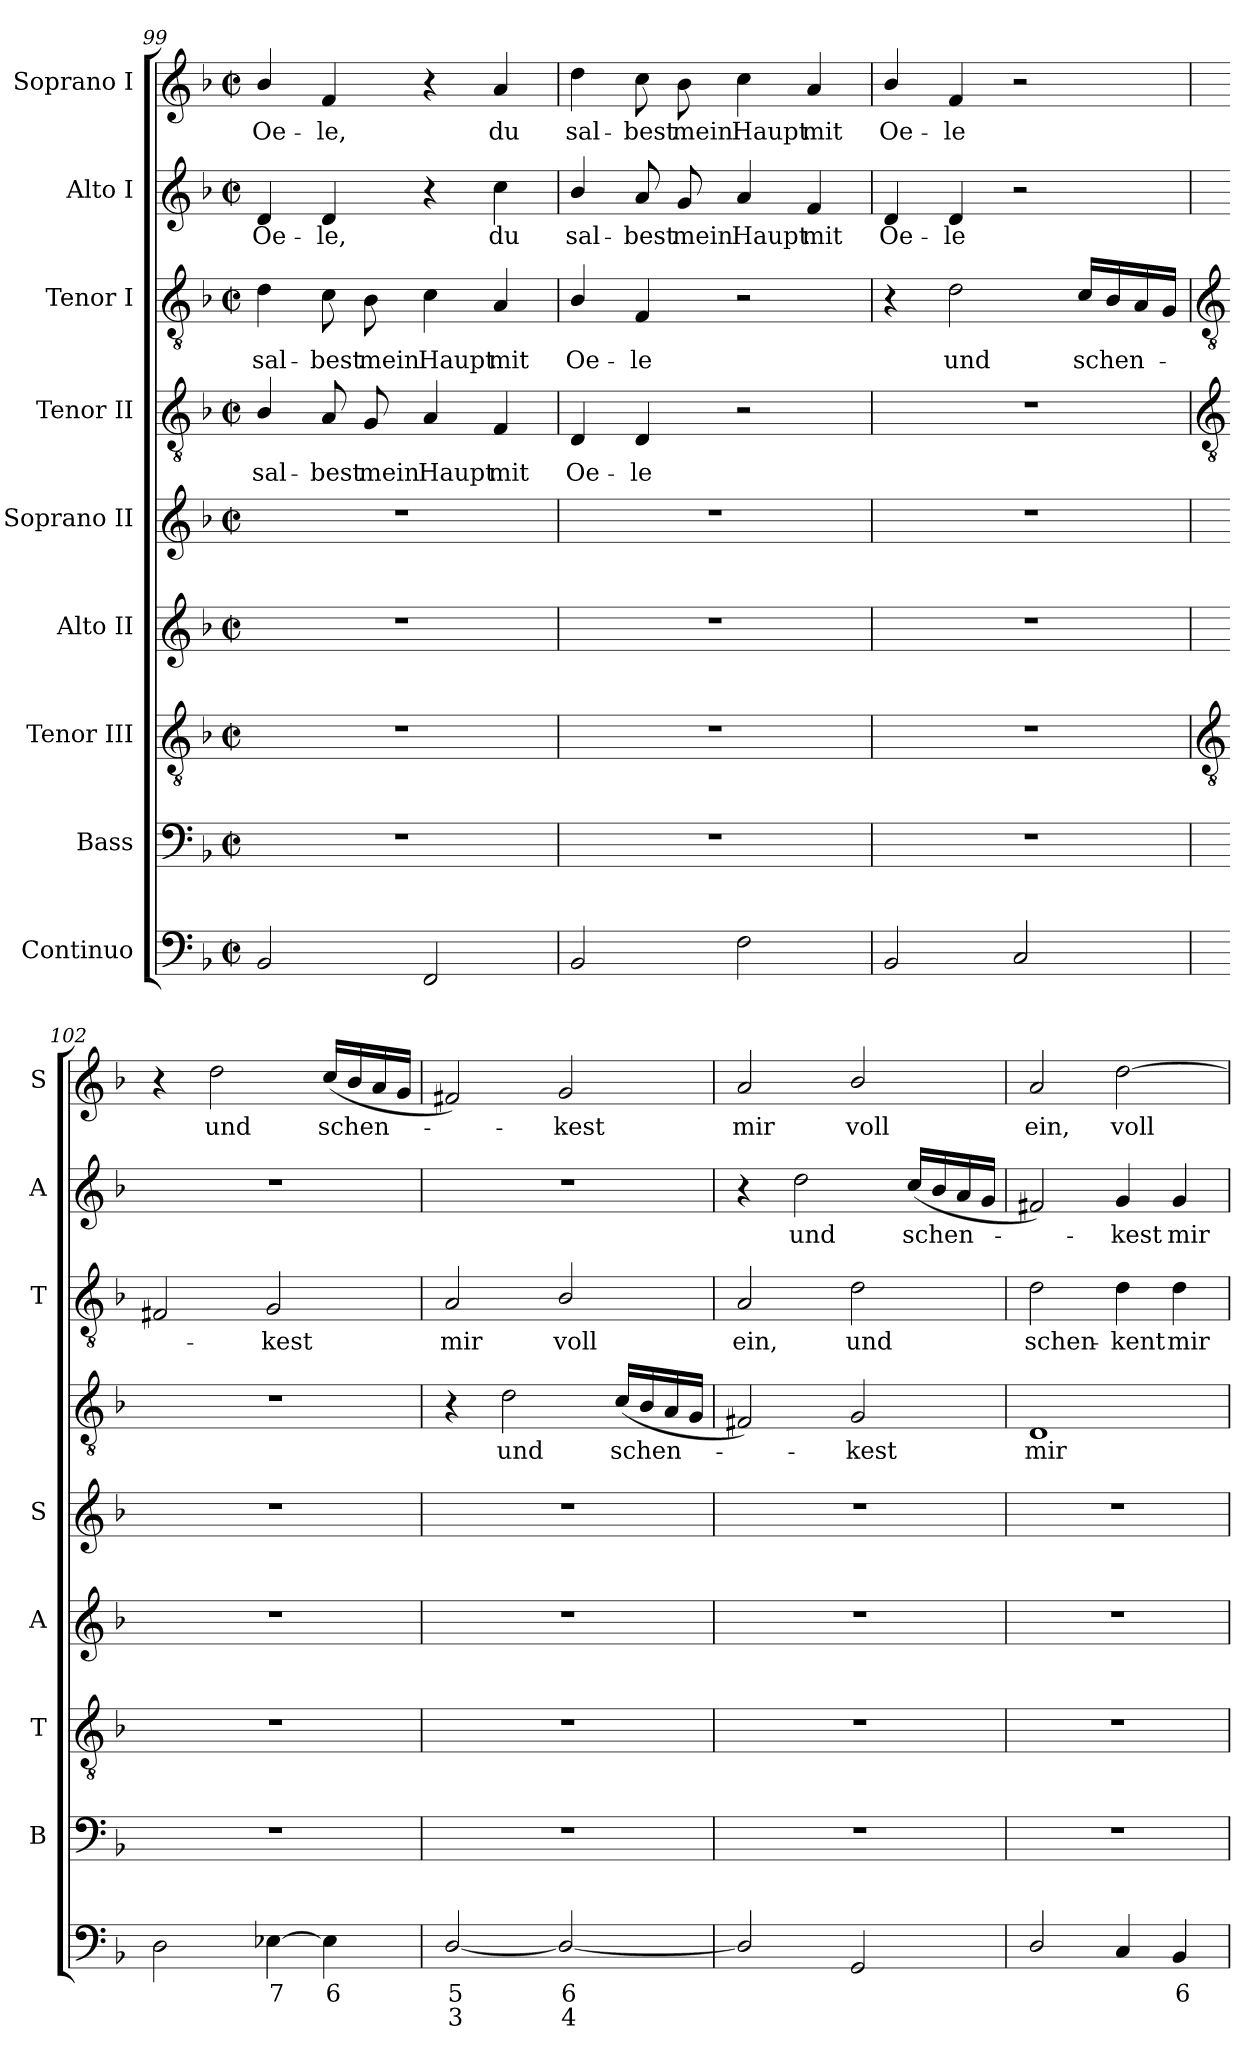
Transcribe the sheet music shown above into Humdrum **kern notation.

**kern	**text	**text	**kern	**kern	**kern	**kern	**kern	**text	**kern	**text	**kern	**text	**kern	**text
*part9	*part9	*part9	*part8	*part7	*part6	*part5	*part4	*part4	*part3	*part3	*part2	*part2	*part1	*part1
*staff9	*staff9	*staff9	*staff8	*staff7	*staff6	*staff5	*staff4	*staff4	*staff3	*staff3	*staff2	*staff2	*staff1	*staff1
*I"Continuo	*	*	*I"Bass	*I"Tenor III	*I"Alto II	*I"Soprano II	*I"Tenor II	*	*I"Tenor I	*	*I"Alto I	*	*I"Soprano I	*
*	*	*	*I'B	*I'T	*I'A	*I'S	*	*	*I'T	*	*I'A	*	*I'S	*
*clefF4	*	*	*clefF4	*clefGv2	*clefG2	*clefG2	*clefGv2	*	*clefGv2	*	*clefG2	*	*clefG2	*
*k[b-]	*	*	*k[b-]	*k[b-]	*k[b-]	*k[b-]	*k[b-]	*	*k[b-]	*	*k[b-]	*	*k[b-]	*
*F:	*	*	*F:	*F:	*F:	*F:	*F:	*	*F:	*	*F:	*	*F:	*
*M2/2	*	*	*M2/2	*M2/2	*M2/2	*M2/2	*M2/2	*	*M2/2	*	*M2/2	*	*M2/2	*
*met(c|)	*	*	*met(c|)	*met(c|)	*met(c|)	*met(c|)	*met(c|)	*	*met(c|)	*	*met(c|)	*	*met(c|)	*
=99	=99	=99	=99	=99	=99	=99	=99	=99	=99	=99	=99	=99	=99	=99
!	!	!	!	!	!	!	!	!LO:LY:b	!	!LO:LY:b	!	!LO:LY:b	!	!LO:LY:b
2BB-	.	.	1r	1r	1r	1r	4B-/	sal-	4d	sal-	4d	Oe-	4b-/	Oe-
!	!	!	!	!	!	!	!	!LO:LY:b	!	!LO:LY:b	!	!LO:LY:b	!	!LO:LY:b
.	.	.	.	.	.	.	8A	-best	8c	-best	4d	-le,	4f	-le,
!	!	!	!	!	!	!	!	!LO:LY:b	!	!LO:LY:b	!	!	!	!
.	.	.	.	.	.	.	8G	mein	8B-	mein	.	.	.	.
!	!	!	!	!	!	!	!	!LO:LY:b	!	!LO:LY:b	!	!	!	!
2FF	.	.	.	.	.	.	4A	Haupt	4c	Haupt	4r	.	4r	.
!	!	!	!	!	!	!	!	!LO:LY:b	!	!LO:LY:b	!	!LO:LY:b	!	!LO:LY:b
.	.	.	.	.	.	.	4F	mit	4A	mit	4cc	du	4a	du
=100	=100	=100	=100	=100	=100	=100	=100	=100	=100	=100	=100	=100	=100	=100
!	!	!	!	!	!	!	!	!LO:LY:b	!	!LO:LY:b	!	!LO:LY:b	!	!LO:LY:b
2BB-	.	.	1r	1r	1r	1r	4D	Oe-	4B-/	Oe-	4b-/	sal-	4dd	sal-
!	!	!	!	!	!	!	!	!LO:LY:b	!	!LO:LY:b	!	!LO:LY:b	!	!LO:LY:b
.	.	.	.	.	.	.	4D	-le	4F	-le	8a	-best	8cc	-best
!	!	!	!	!	!	!	!	!	!	!	!	!LO:LY:b	!	!LO:LY:b
.	.	.	.	.	.	.	.	.	.	.	8g	mein	8b-	mein
!	!	!	!	!	!	!	!	!	!	!	!	!LO:LY:b	!	!LO:LY:b
2F	.	.	.	.	.	.	2r	.	2r	.	4a	Haupt	4cc	Haupt
!	!	!	!	!	!	!	!	!	!	!	!	!LO:LY:b	!	!LO:LY:b
.	.	.	.	.	.	.	.	.	.	.	4f	mit	4a	mit
=101	=101	=101	=101	=101	=101	=101	=101	=101	=101	=101	=101	=101	=101	=101
!	!	!	!	!	!	!	!	!	!	!	!	!LO:LY:b	!	!LO:LY:b
2BB-	.	.	1r	1r	1r	1r	1r	.	4r	.	4d	Oe-	4b-/	Oe-
!	!	!	!	!	!	!	!	!	!	!LO:LY:b	!	!LO:LY:b	!	!LO:LY:b
.	.	.	.	.	.	.	.	.	2d	und	4d	-le	4f	-le
2C	.	.	.	.	.	.	.	.	.	.	2r	.	2r	.
!	!	!	!	!	!	!	!	!	!	!LO:LY:b	!	!	!	!
.	.	.	.	.	.	.	.	.	16cLL	schen-	.	.	.	.
.	.	.	.	.	.	.	.	.	16B-	.	.	.	.	.
.	.	.	.	.	.	.	.	.	16A	.	.	.	.	.
.	.	.	.	.	.	.	.	.	16GJJ	.	.	.	.	.
!!LO:LB:g=z
=102	=102	=102	=102	=102	=102	=102	=102	=102	=102	=102	=102	=102	=102	=102
*	*	*	*	*clefGv2	*	*	*clefGv2	*	*clefGv2	*	*	*	*	*
2D	.	.	1r	1r	1r	1r	1r	.	2F#X	.	1r	.	4r	.
!	!	!	!	!	!	!	!	!	!	!	!	!	!	!LO:LY:b
.	.	.	.	.	.	.	.	.	.	.	.	.	2dd	und
!	!LO:LY:b	!	!	!	!	!	!	!	!	!LO:LY:b	!	!	!	!
[4E-X	7	.	.	.	.	.	.	.	2G	kest	.	.	.	.
!	!LO:LY:b	!	!	!	!	!	!	!	!	!	!	!	!	!LO:LY:b
4E-]	6	.	.	.	.	.	.	.	.	.	.	.	(<16ccLL	schen-
.	.	.	.	.	.	.	.	.	.	.	.	.	16b-	.
.	.	.	.	.	.	.	.	.	.	.	.	.	16a	.
.	.	.	.	.	.	.	.	.	.	.	.	.	16gJJ	.
=103	=103	=103	=103	=103	=103	=103	=103	=103	=103	=103	=103	=103	=103	=103
!	!LO:LY:b	!LO:LY:b	!	!	!	!	!	!	!	!LO:LY:b	!	!	!	!
[2D/	5	3	1r	1r	1r	1r	4r	.	2A	mir	1r	.	2f#X)	.
!	!	!	!	!	!	!	!	!LO:LY:b	!	!	!	!	!	!
.	.	.	.	.	.	.	2d	und	.	.	.	.	.	.
!	!LO:LY:b	!LO:LY:b	!	!	!	!	!	!	!	!LO:LY:b	!	!	!	!LO:LY:b
2D/_	6	4	.	.	.	.	.	.	2B-/	voll	.	.	2g	kest
!	!	!	!	!	!	!	!	!LO:LY:b	!	!	!	!	!	!
.	.	.	.	.	.	.	(<16cLL	schen-	.	.	.	.	.	.
.	.	.	.	.	.	.	16B-	.	.	.	.	.	.	.
.	.	.	.	.	.	.	16A	.	.	.	.	.	.	.
.	.	.	.	.	.	.	16GJJ	.	.	.	.	.	.	.
=104	=104	=104	=104	=104	=104	=104	=104	=104	=104	=104	=104	=104	=104	=104
!	!	!	!	!	!	!	!	!	!	!LO:LY:b	!	!	!	!LO:LY:b
2D/]	.	.	1r	1r	1r	1r	2F#X)	.	2A	ein,	4r	.	2a	mir
!	!	!	!	!	!	!	!	!	!	!	!	!LO:LY:b	!	!
.	.	.	.	.	.	.	.	.	.	.	2dd	und	.	.
!	!	!	!	!	!	!	!	!LO:LY:b	!	!LO:LY:b	!	!	!	!LO:LY:b
2GG	.	.	.	.	.	.	2G	kest	2d	und	.	.	2b-/	voll
!	!	!	!	!	!	!	!	!	!	!	!	!LO:LY:b	!	!
.	.	.	.	.	.	.	.	.	.	.	(<16ccLL	schen-	.	.
.	.	.	.	.	.	.	.	.	.	.	16b-	.	.	.
.	.	.	.	.	.	.	.	.	.	.	16a	.	.	.
.	.	.	.	.	.	.	.	.	.	.	16gJJ	.	.	.
=105	=105	=105	=105	=105	=105	=105	=105	=105	=105	=105	=105	=105	=105	=105
!	!	!	!	!	!	!	!	!LO:LY:b	!	!LO:LY:b	!	!	!	!LO:LY:b
2D/	.	.	1r	1r	1r	1r	1D	mir	2d	schen-	2f#X)	.	2a	ein,
!	!	!	!	!	!	!	!	!	!	!LO:LY:b	!	!LO:LY:b	!	!LO:LY:b
4C	.	.	.	.	.	.	.	.	4d	-kent	4g	kest	[2dd	voll
!	!LO:LY:b	!	!	!	!	!	!	!	!	!LO:LY:b	!	!LO:LY:b	!	!
4BB-	6	.	.	.	.	.	.	.	4d	mir	4g	mir	.	.
=	=	=	=	=	=	=	=	=	=	=	=	=	=	=
*-	*-	*-	*-	*-	*-	*-	*-	*-	*-	*-	*-	*-	*-	*-
